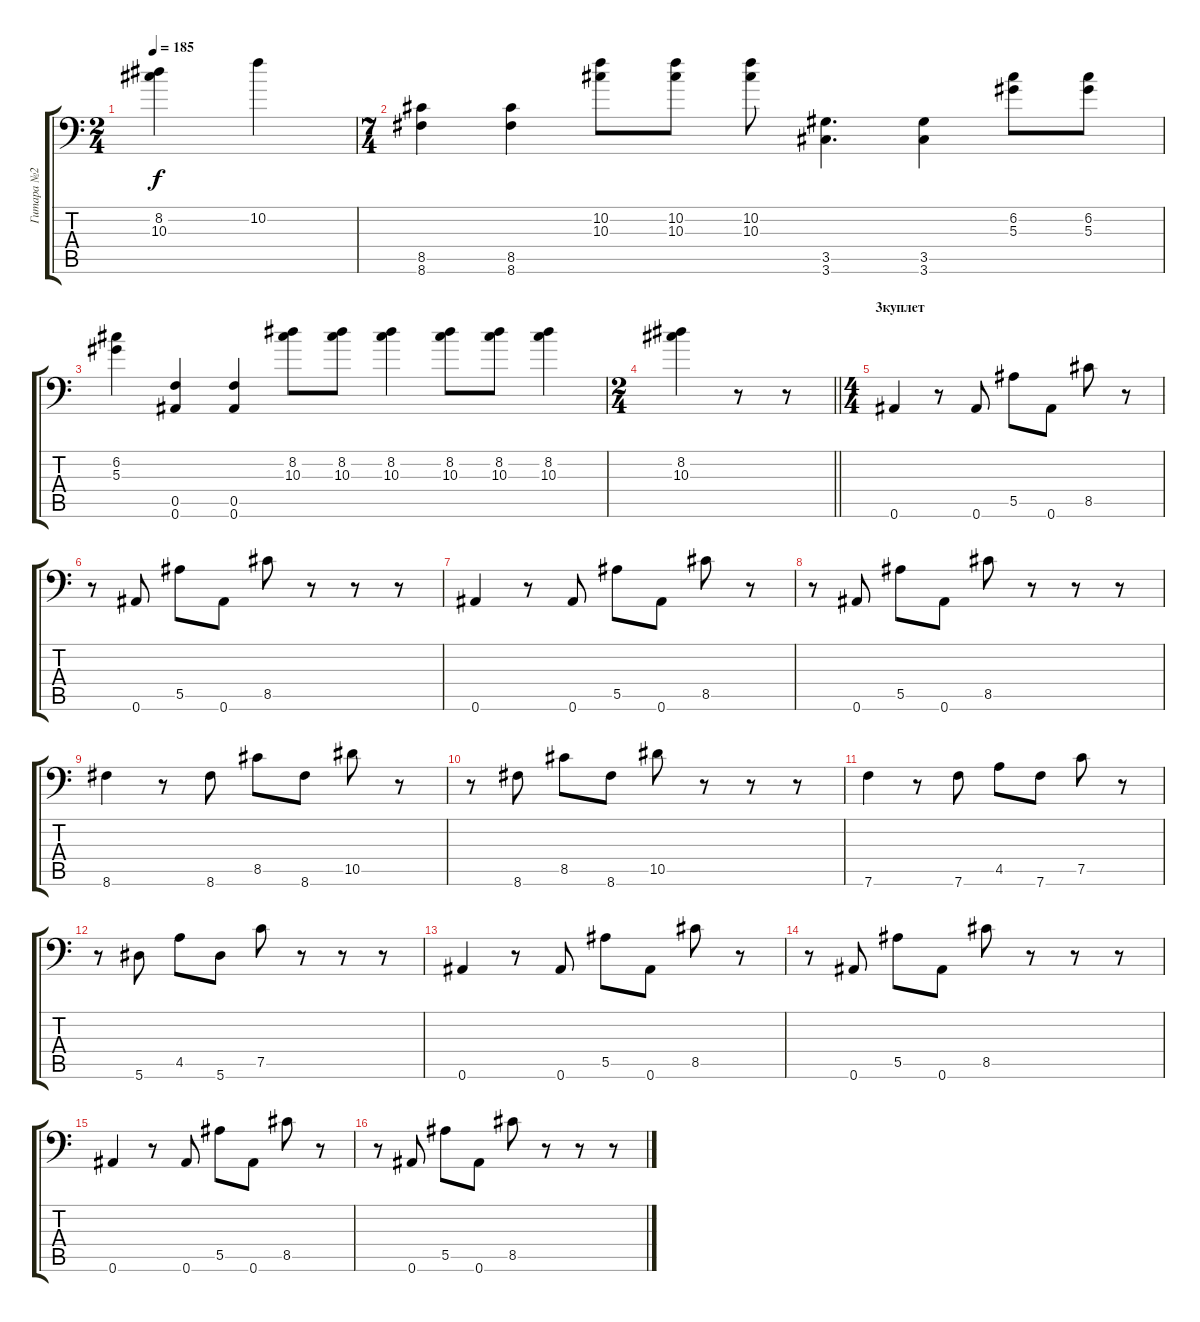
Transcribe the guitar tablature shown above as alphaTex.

\track ("Гитара №2" "Гитара №2") {instrument distortionguitar}
\staff {score tabs}
\tuning (C4 G3 Eb3 Bb2 F2 Bb1) {hide}
\ts (2 4)
\tempo 185
\clef f4
\ks c
(8.2 10.3).4{dy f} 10.2.4 |
\ts (7 4)
(8.5 8.6).4 (8.5 8.6).4 (10.2 10.3).8 (10.2 10.3).8 (10.2 10.3).8 (3.5 3.6).4{d} (3.5 3.6).4 (6.2 5.3).8 (6.2 5.3).8 |
(6.2 5.3).4 (0.5 0.6).4 (0.5 0.6).4 (8.2 10.3).8 (8.2 10.3).8 (8.2 10.3).4 (8.2 10.3).8 (8.2 10.3).8 (8.2 10.3).4 |
\ts (2 4)
\barLineRight lightlight
(8.2 10.3).4 r.8 r.8 |
\ts (4 4)
\section ("" "3куплет")
0.6.4 r.8 0.6.8 5.5.8 0.6.8 8.5.8 r.8 |
r.8 0.6.8 5.5.8 0.6.8 8.5.8 r.8 r.8 r.8 |
0.6.4 r.8 0.6.8 5.5.8 0.6.8 8.5.8 r.8 |
r.8 0.6.8 5.5.8 0.6.8 8.5.8 r.8 r.8 r.8 |
8.6.4 r.8 8.6.8 8.5.8 8.6.8 10.5.8 r.8 |
r.8 8.6.8 8.5.8 8.6.8 10.5.8 r.8 r.8 r.8 |
7.6.4 r.8 7.6.8 4.5.8 7.6.8 7.5.8 r.8 |
r.8 5.6.8 4.5.8 5.6.8 7.5.8 r.8 r.8 r.8 |
0.6.4 r.8 0.6.8 5.5.8 0.6.8 8.5.8 r.8 |
r.8 0.6.8 5.5.8 0.6.8 8.5.8 r.8 r.8 r.8 |
0.6.4 r.8 0.6.8 5.5.8 0.6.8 8.5.8 r.8 |
r.8 0.6.8 5.5.8 0.6.8 8.5.8 r.8 r.8 r.8
